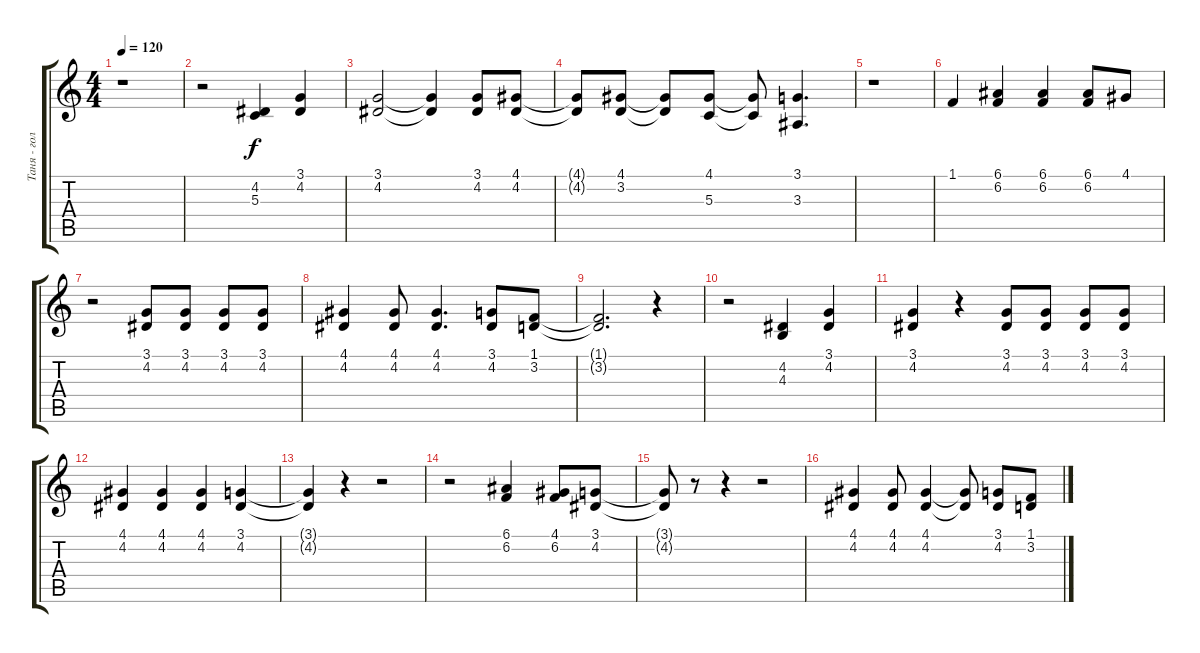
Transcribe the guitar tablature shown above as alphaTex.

\track ("Таня - голос" "Таня - гол") {instrument tenorsax}
\staff {score tabs}
\tuning (E4 B3 G3 D3 A2 E2) {hide}
\ts (4 4)
\tempo 120
\clef g2
\ks c
r.1{dy f} |
r.2 (4.2 5.3).4 (3.1 4.2).4 |
(3.1 4.2).2 (3.1{t} 4.2{t}).4 (3.1 4.2).8 (4.1 4.2).8 |
(4.1{t} 4.2{t}).8 (4.1 3.2).8 (4.1{t} 3.2{t}).8 (4.1 5.3).8 (4.1{t} 5.3{t}).8 (3.1 3.3).4{d} |
r.1 |
1.1.4 (6.1 6.2).4 (6.1 6.2).4 (6.1 6.2).8 4.1.8 |
r.2 (3.1 4.2).8 (3.1 4.2).8 (3.1 4.2).8 (3.1 4.2).8 |
(4.1 4.2).4 (4.1 4.2).8 (4.1 4.2).4{d} (3.1 4.2).8 (1.1 3.2).8 |
(1.1{t} 3.2{t}).2{d} r.4 |
r.2 (4.2 4.3).4 (3.1 4.2).4 |
(3.1 4.2).4 r.4 (3.1 4.2).8 (3.1 4.2).8 (3.1 4.2).8 (3.1 4.2).8 |
(4.1 4.2).4 (4.1 4.2).4 (4.1 4.2).4 (3.1 4.2).4 |
(3.1{t} 4.2{t}).4 r.4 r.2 |
r.2 (6.1 6.2).4 (4.1 6.2).8 (3.1 4.2).8 |
(3.1{t} 4.2{t}).8 r.8 r.4 r.2 |
(4.1 4.2).4 (4.1 4.2).8 (4.1 4.2).4 (4.1{t} 4.2{t}).8 (3.1 4.2).8 (1.1 3.2).8
